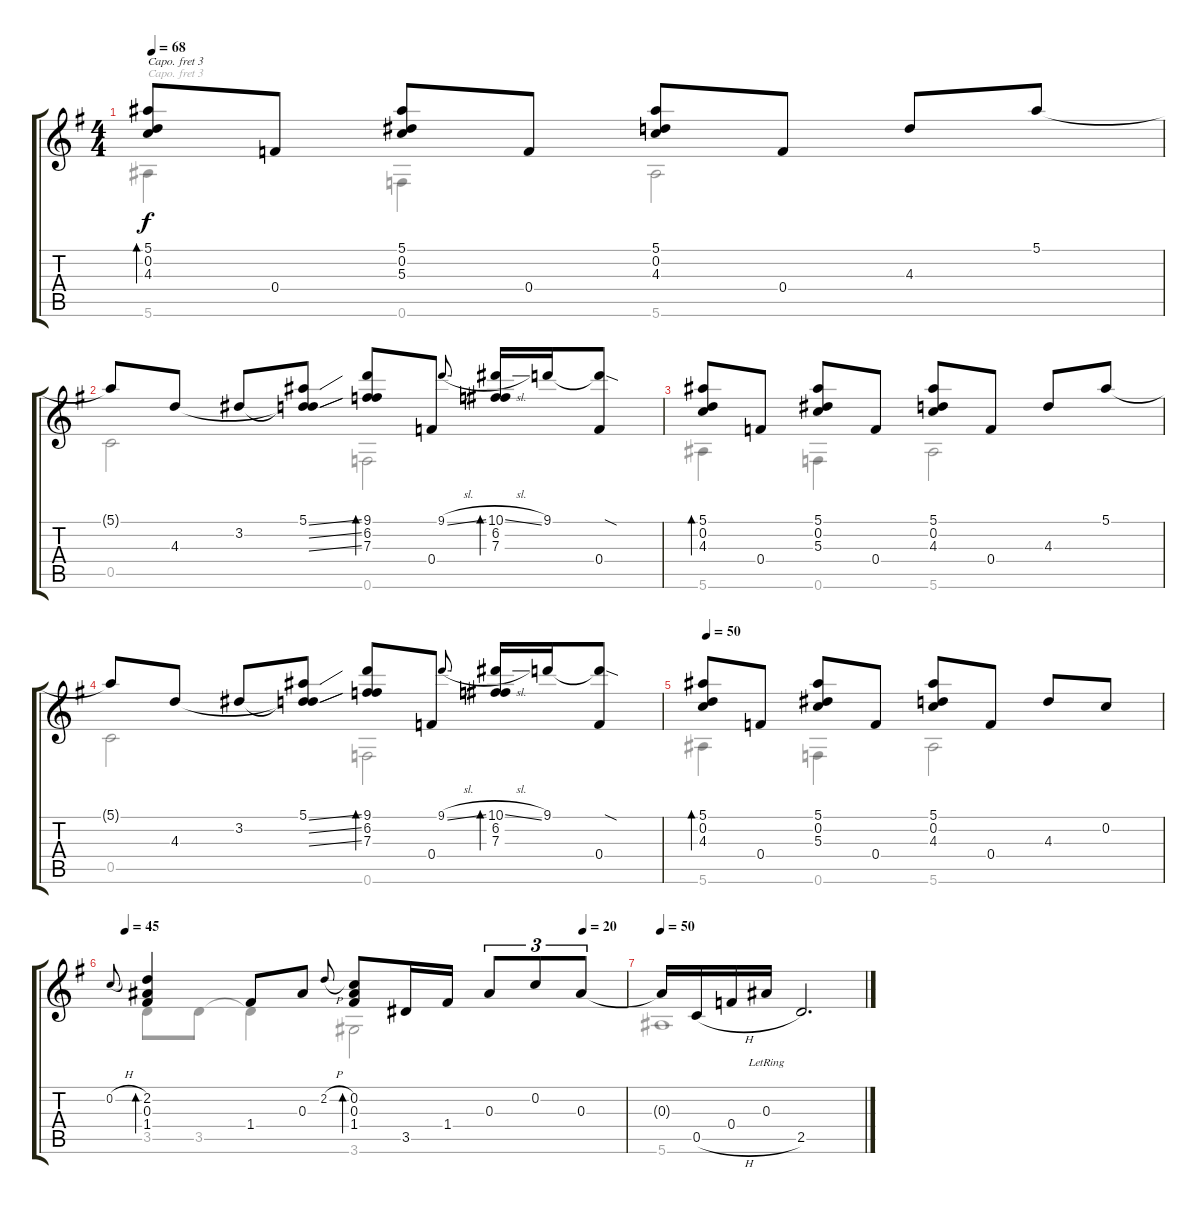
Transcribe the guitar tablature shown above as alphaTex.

\track "" {instrument acousticguitarsteel}
\staff {score tabs}
\capo 3
\tuning (D4 A3 G3 D3 A2 D2) {hide}
\voice
\ts (4 4)
\tempo 68
\clef g2
\ks g
(5.1 0.2 4.3).8{bd 240 dy f} 0.4.8 (5.1 0.2 5.3).8 0.4.8 (5.1 0.2 4.3).8 0.4.8 4.3.8 5.1.8 |
5.1{t}.8 4.3.8 3.2.8 (5.1{ss} 3.2{ss t} 4.3{ss t}).8 (9.1 6.2 7.3).8{bd 240} 0.4.8 9.1{sl}.8{gr onbeat} (10.1{sl} 6.2 7.3).16{bd 240} 9.1.16 (9.1{sod t} 0.4).8 |
(5.1 0.2 4.3).8{bd 240} 0.4.8 (5.1 0.2 5.3).8 0.4.8 (5.1 0.2 4.3).8 0.4.8 4.3.8 5.1.8 |
5.1{t}.8 4.3.8 3.2.8 (5.1{ss} 3.2{ss t} 4.3{ss t}).8 (9.1 6.2 7.3).8{bd 240} 0.4.8 9.1{sl}.8{gr onbeat} (10.1{sl} 6.2 7.3).16{bd 240} 9.1.16 (9.1{sod t} 0.4).8 |
\tempo 50
(5.1 0.2 4.3).8{bd 240} 0.4.8 (5.1 0.2 5.3).8 0.4.8 (5.1 0.2 4.3).8 0.4.8 4.3.8 0.2.8 |
\tempo (45 0.03125)
\tempo (20 0.9166666666666666)
0.2{h}.8{gr onbeat} (2.2 0.3 1.4).4{bd 60} 1.4.8 0.3.8 2.2{h}.8{gr onbeat} (0.2 0.3 1.4).8{bd 120} 3.5.16 1.4.16 0.3.8{tu (3 2)} 0.2.8{tu (3 2)} 0.3.8{tu (3 2)} |
\tempo 50
0.3{t}.16 0.5{h}.16 0.4.16 0.3{lr}.16 2.5.2{d}
\voice
\clef g2
\ottava regular
\simile none
\ks g
5.6.4{dy f} 0.6.4 5.6.2 |
0.5.2 0.6.2 |
5.6.4 0.6.4 5.6.2 |
0.5.2 0.6.2 |
5.6.4 0.6.4 5.6.2 |
3.5.8 3.5.8 3.5{t}.4 3.6.2 |
5.6.1
